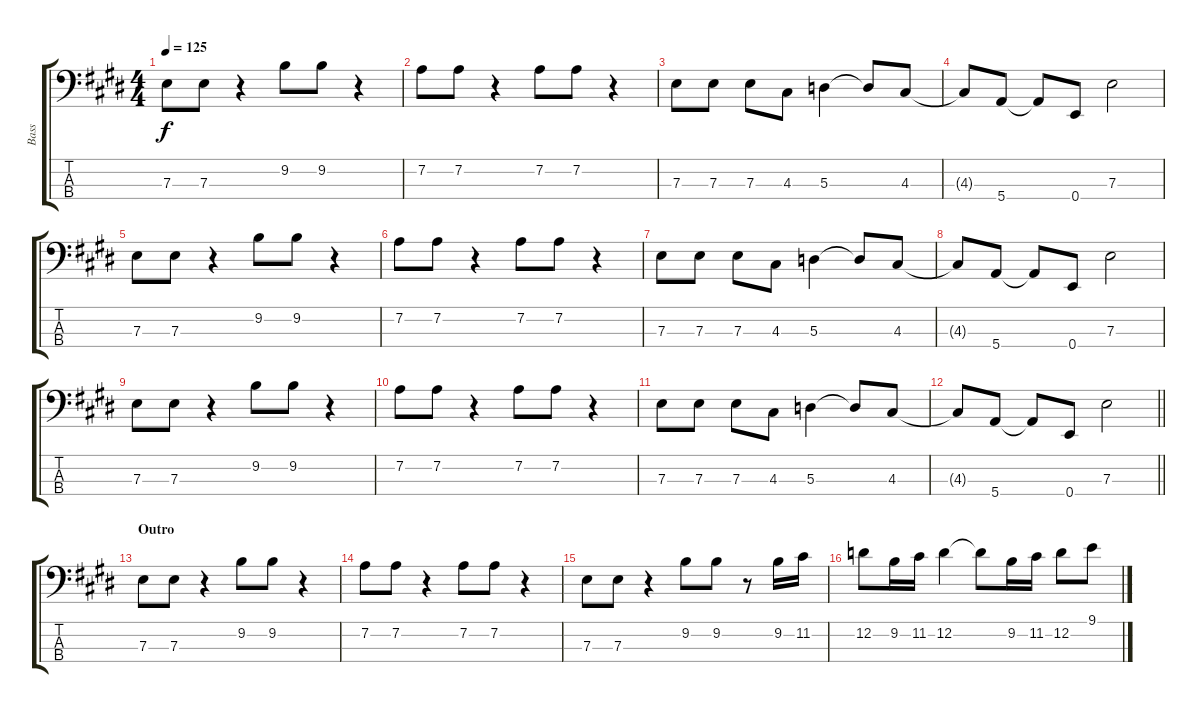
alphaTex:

\track ("Bass" "Bass") {instrument electricbasspick}
\staff {score tabs}
\tuning (G2 D2 A1 E1) {hide}
\ts (4 4)
\tempo 125
\clef f4
\ks e
7.3.8{dy f} 7.3.8 r.4 9.2.8 9.2.8 r.4 |
7.2.8 7.2.8 r.4 7.2.8 7.2.8 r.4 |
7.3.8 7.3.8 7.3.8 4.3.8 5.3.4 5.3{t}.8 4.3.8 |
4.3{t}.8 5.4.8 5.4{t}.8 0.4.8 7.3.2 |
7.3.8 7.3.8 r.4 9.2.8 9.2.8 r.4 |
7.2.8 7.2.8 r.4 7.2.8 7.2.8 r.4 |
7.3.8 7.3.8 7.3.8 4.3.8 5.3.4 5.3{t}.8 4.3.8 |
4.3{t}.8 5.4.8 5.4{t}.8 0.4.8 7.3.2 |
7.3.8 7.3.8 r.4 9.2.8 9.2.8 r.4 |
7.2.8 7.2.8 r.4 7.2.8 7.2.8 r.4 |
7.3.8 7.3.8 7.3.8 4.3.8 5.3.4 5.3{t}.8 4.3.8 |
\barLineRight lightlight
4.3{t}.8 5.4.8 5.4{t}.8 0.4.8 7.3.2 |
\section ("" "Outro")
7.3.8 7.3.8 r.4 9.2.8 9.2.8 r.4 |
7.2.8 7.2.8 r.4 7.2.8 7.2.8 r.4 |
7.3.8 7.3.8 r.4 9.2.8 9.2.8 r.8 9.2.16 11.2.16 |
12.2.8 9.2.16 11.2.16 12.2.4 12.2{t}.8 9.2.16 11.2.16 12.2.8 9.1.8
